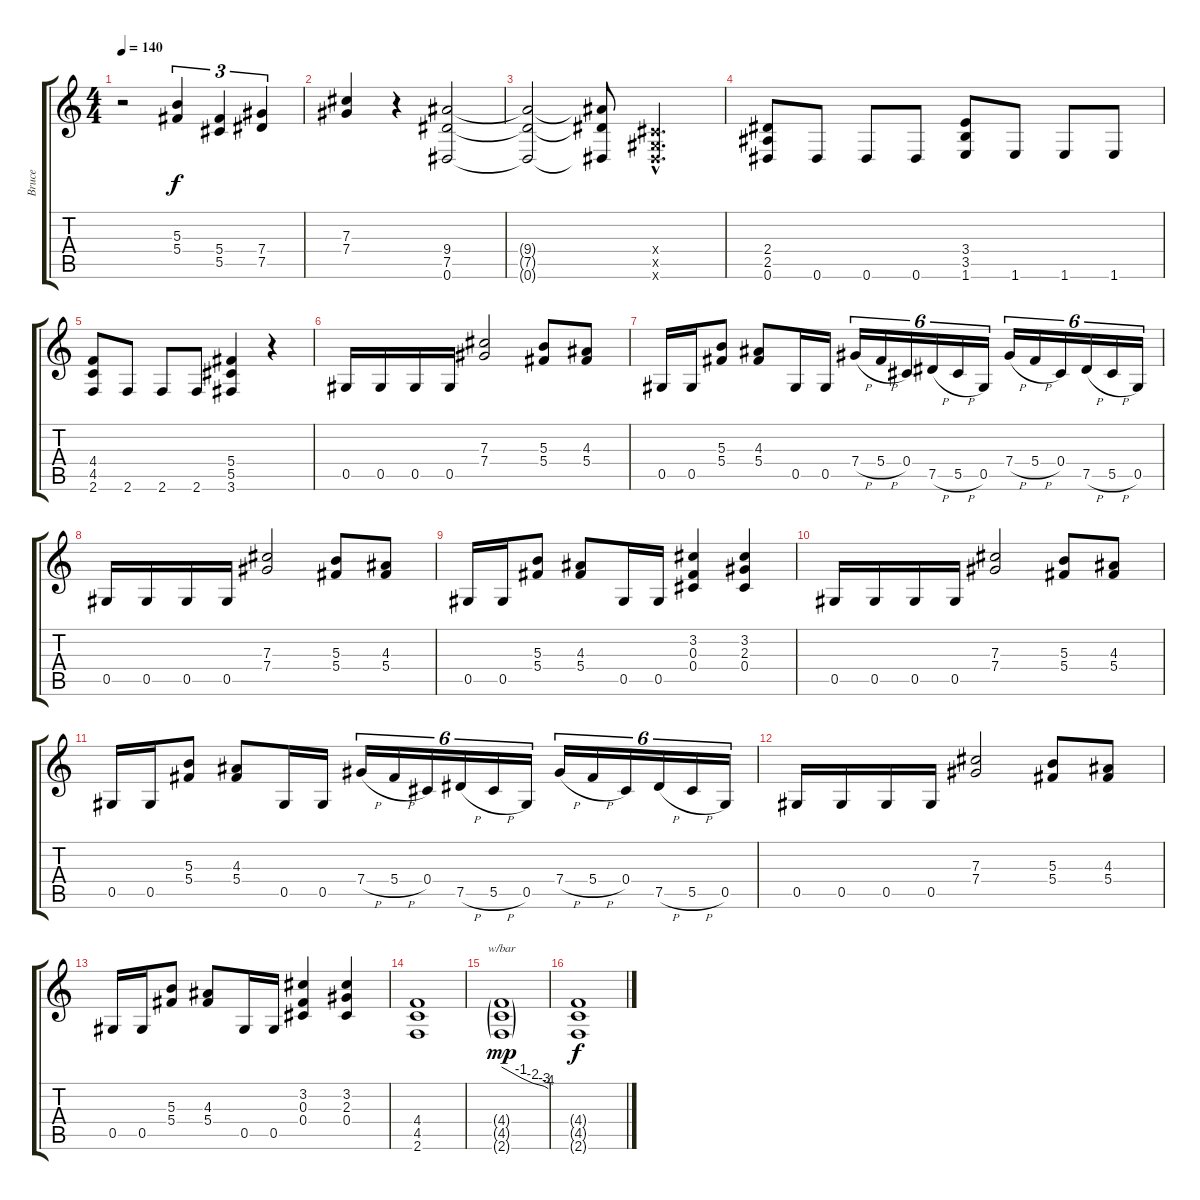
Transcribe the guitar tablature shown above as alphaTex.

\track ("Bruce" "Bruce") {instrument distortionguitar}
\staff {score tabs}
\tuning (Eb4 Bb3 Gb3 Db3 Ab2 Eb2) {hide}
\ts (4 4)
\tempo 140
\clef g2
\ks c
r.2{dy f} (5.3 5.4).4{tu (3 2)} (5.4 5.5).4{tu (3 2)} (7.4 7.5).4{tu (3 2)} |
(7.3 7.4).4 r.4 (9.4 7.5 0.6).2 |
(9.4{t} 7.5{t} 0.6{t}).2 (9.4{t} 7.5{t} 0.6{t}).8 (0.4{hac x} 0.5{hac x} 0.6{hac x}).4{d} |
(2.4 2.5 0.6).8 0.6.8 0.6.8 0.6.8 (3.4 3.5 1.6).8 1.6.8 1.6.8 1.6.8 |
(4.4 4.5 2.6).8 2.6.8 2.6.8 2.6.8 (5.4 5.5 3.6).4 r.4 |
0.5.16 0.5.16 0.5.16 0.5.16 (7.3 7.4).2 (5.3 5.4).8 (4.3 5.4).8 |
0.5.16 0.5.16 (5.3 5.4).8 (4.3 5.4).8 0.5.16 0.5.16 7.4{h}.16{tu (6 4)} 5.4{h}.16{tu (6 4)} 0.4.16{tu (6 4)} 7.5{h}.16{tu (6 4)} 5.5{h}.16{tu (6 4)} 0.5.16{tu (6 4)} 7.4{h}.16{tu (6 4)} 5.4{h}.16{tu (6 4)} 0.4.16{tu (6 4)} 7.5{h}.16{tu (6 4)} 5.5{h}.16{tu (6 4)} 0.5.16{tu (6 4)} |
0.5.16 0.5.16 0.5.16 0.5.16 (7.3 7.4).2 (5.3 5.4).8 (4.3 5.4).8 |
0.5.16 0.5.16 (5.3 5.4).8 (4.3 5.4).8 0.5.16 0.5.16 (3.2 0.3 0.4).4 (3.2 2.3 0.4).4 |
0.5.16 0.5.16 0.5.16 0.5.16 (7.3 7.4).2 (5.3 5.4).8 (4.3 5.4).8 |
0.5.16 0.5.16 (5.3 5.4).8 (4.3 5.4).8 0.5.16 0.5.16 7.4{h}.16{tu (6 4)} 5.4{h}.16{tu (6 4)} 0.4.16{tu (6 4)} 7.5{h}.16{tu (6 4)} 5.5{h}.16{tu (6 4)} 0.5.16{tu (6 4)} 7.4{h}.16{tu (6 4)} 5.4{h}.16{tu (6 4)} 0.4.16{tu (6 4)} 7.5{h}.16{tu (6 4)} 5.5{h}.16{tu (6 4)} 0.5.16{tu (6 4)} |
0.5.16 0.5.16 0.5.16 0.5.16 (7.3 7.4).2 (5.3 5.4).8 (4.3 5.4).8 |
0.5.16 0.5.16 (5.3 5.4).8 (4.3 5.4).8 0.5.16 0.5.16 (3.2 0.3 0.4).4 (3.2 2.3 0.4).4 |
(4.4 4.5 2.6).1 |
(4.4{g} 4.5{g} 2.6{g}).1{tbe (custom default 0 0 25 -4 40 -8 55 -12 60 -16) dy mp} |
(4.4{t} 4.5{t} 2.6{t}).1{dy f}
